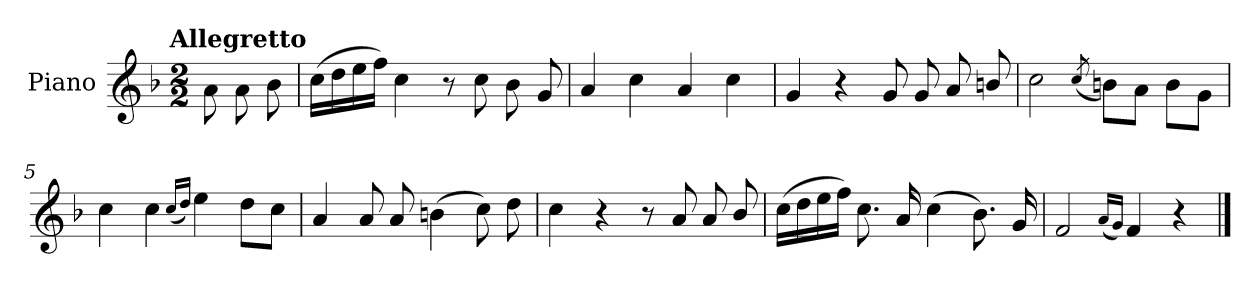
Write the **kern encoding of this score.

**kern
*part1
*staff1
*I"Piano
*I'Pno.
*clefG2
*k[b-]
!!LO:TX:omd:t=Allegretto
*M2/2
*MM116
=
8a\
8a\
8b-\
=1
(>16cc\LL
16dd\
16ee\
16ff\JJ)
4cc\
8r
8cc\
8b-\
8g/
=2
4a/
4cc\
4a/
4cc\
!!LO:LB:g=z
=3
4g/
4r
8g/
8g/
8a/
8bn/
=4
2cc\
(<8qcc/
8bn\L)
8a\J
8b\L
8g\J
=5
4cc\
4cc\
(<16qqcc/LL
16qqdd/JJ)
4ee\
8dd\L
8cc\J
=6
4a/
8a/
8a/
(>4bn\
8cc\)
8dd\
!!LO:LB:g=z
=7
4cc\
4r
8r
8a/
8a/
8b-/
=8
(>16cc\LL
16dd\
16ee\
16ff\JJ)
8.cc\
16a/
(>4cc\
8.b-\)
16g/
=9
2f/
(<16qqa/LL
16qqg/JJ)
4f/
4r
==
*-
